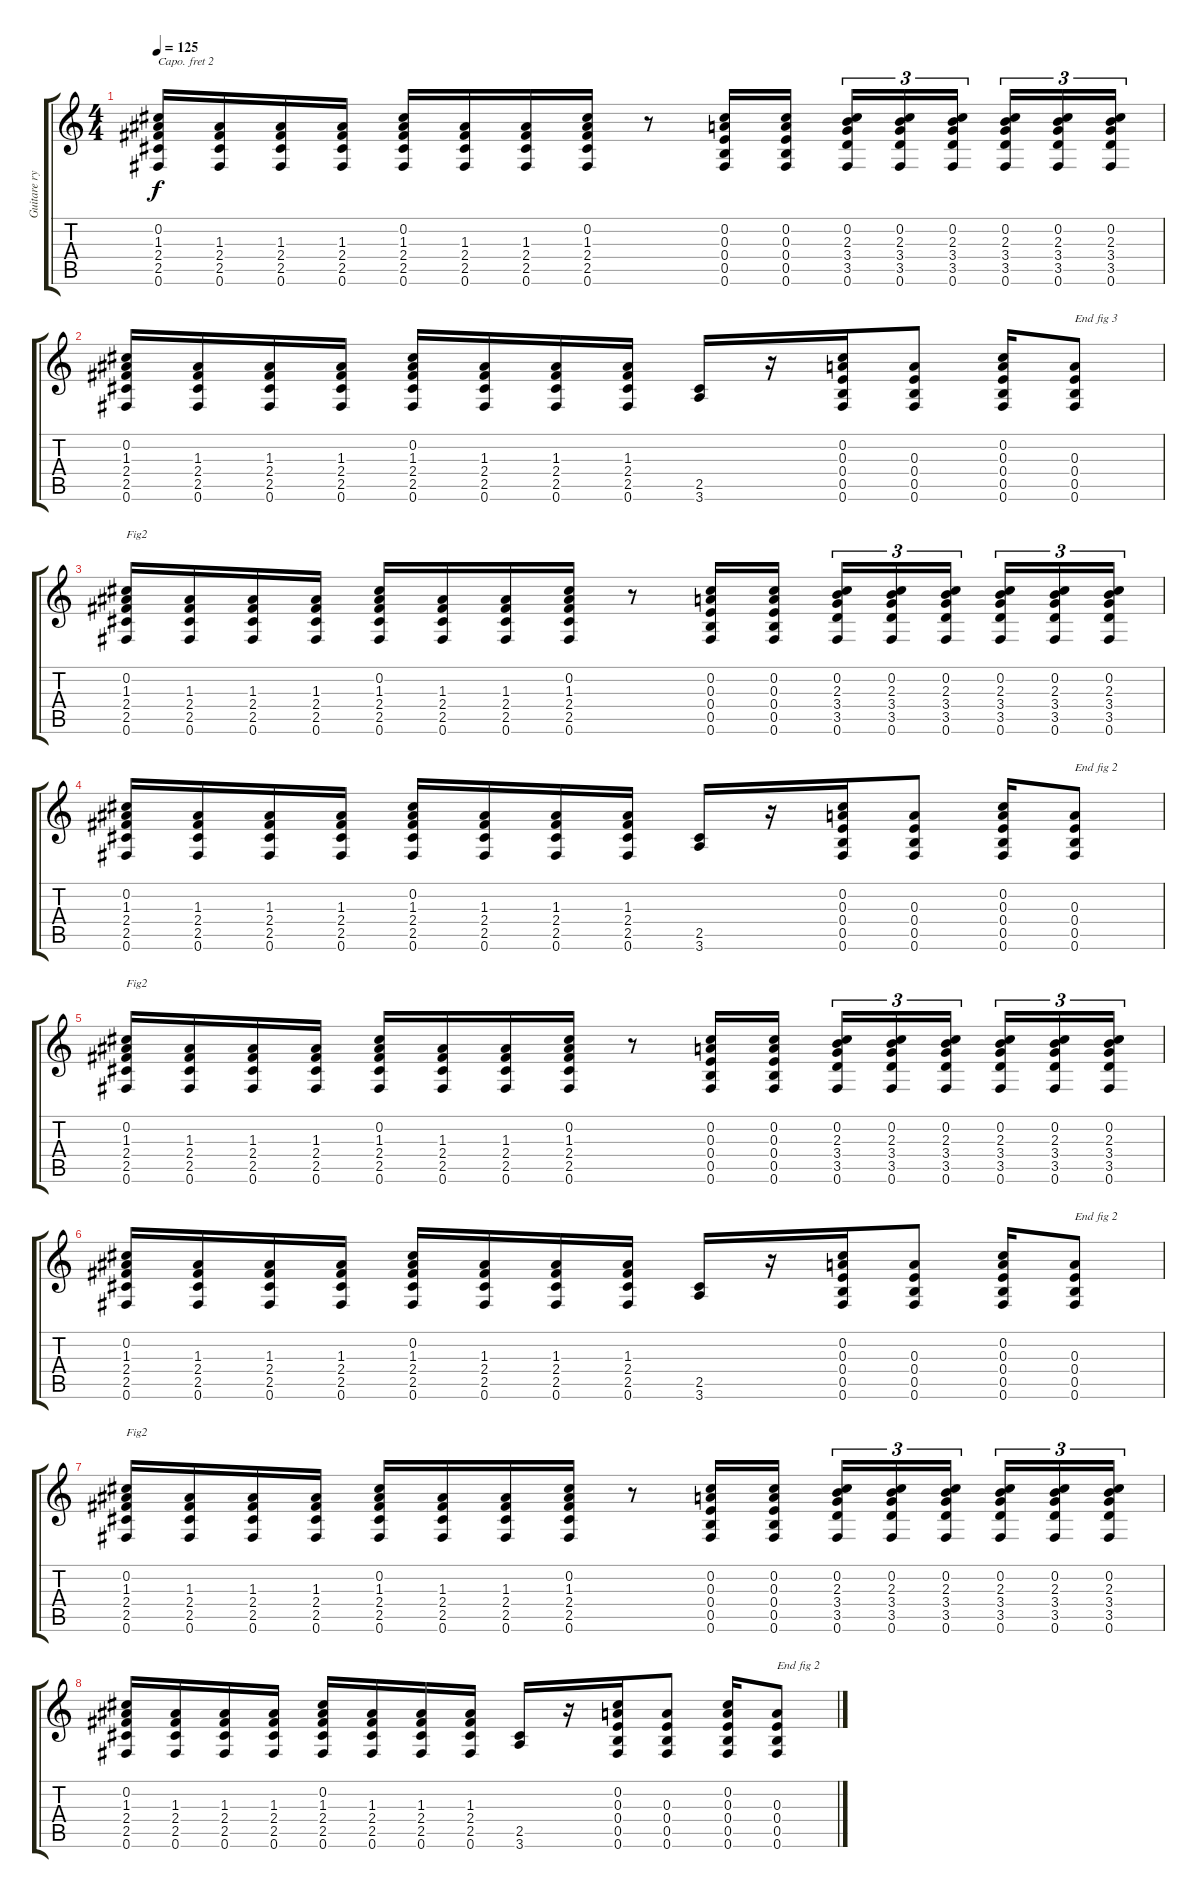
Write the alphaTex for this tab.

\track ("Guitare ryth2 Robert Capo2" "Guitare ry") {instrument acousticguitarsteel}
\staff {score tabs}
\capo 2
\tuning (E4 B3 G3 D3 A2 E2) {hide}
\ts (4 4)
\tempo 125
\clef g2
\ks c
(0.2 1.3 2.4 2.5 0.6).16{dy f} (1.3 2.4 2.5 0.6).16 (1.3 2.4 2.5 0.6).16 (1.3 2.4 2.5 0.6).16 (0.2 1.3 2.4 2.5 0.6).16 (1.3 2.4 2.5 0.6).16 (1.3 2.4 2.5 0.6).16 (0.2 1.3 2.4 2.5 0.6).16 r.8 (0.2 0.3 0.4 0.5 0.6).16 (0.2 0.3 0.4 0.5 0.6).16 (0.2 2.3 3.4 3.5 0.6).16{tu (3 2)} (0.2 2.3 3.4 3.5 0.6).16{tu (3 2)} (0.2 2.3 3.4 3.5 0.6).16{tu (3 2)} (0.2 2.3 3.4 3.5 0.6).16{tu (3 2)} (0.2 2.3 3.4 3.5 0.6).16{tu (3 2)} (0.2 2.3 3.4 3.5 0.6).16{tu (3 2)} |
(0.2 1.3 2.4 2.5 0.6).16 (1.3 2.4 2.5 0.6).16 (1.3 2.4 2.5 0.6).16 (1.3 2.4 2.5 0.6).16 (0.2 1.3 2.4 2.5 0.6).16 (1.3 2.4 2.5 0.6).16 (1.3 2.4 2.5 0.6).16 (1.3 2.4 2.5 0.6).16 (2.5 3.6).16 r.16 (0.2 0.3 0.4 0.5 0.6).16 (0.3 0.4 0.5 0.6).8 (0.2 0.3 0.4 0.5 0.6).16 (0.3 0.4 0.5 0.6).8{txt "End fig 3"} |
(0.2 1.3 2.4 2.5 0.6).16{txt "Fig2"} (1.3 2.4 2.5 0.6).16 (1.3 2.4 2.5 0.6).16 (1.3 2.4 2.5 0.6).16 (0.2 1.3 2.4 2.5 0.6).16 (1.3 2.4 2.5 0.6).16 (1.3 2.4 2.5 0.6).16 (0.2 1.3 2.4 2.5 0.6).16 r.8 (0.2 0.3 0.4 0.5 0.6).16 (0.2 0.3 0.4 0.5 0.6).16 (0.2 2.3 3.4 3.5 0.6).16{tu (3 2)} (0.2 2.3 3.4 3.5 0.6).16{tu (3 2)} (0.2 2.3 3.4 3.5 0.6).16{tu (3 2)} (0.2 2.3 3.4 3.5 0.6).16{tu (3 2)} (0.2 2.3 3.4 3.5 0.6).16{tu (3 2)} (0.2 2.3 3.4 3.5 0.6).16{tu (3 2)} |
(0.2 1.3 2.4 2.5 0.6).16 (1.3 2.4 2.5 0.6).16 (1.3 2.4 2.5 0.6).16 (1.3 2.4 2.5 0.6).16 (0.2 1.3 2.4 2.5 0.6).16 (1.3 2.4 2.5 0.6).16 (1.3 2.4 2.5 0.6).16 (1.3 2.4 2.5 0.6).16 (2.5 3.6).16 r.16 (0.2 0.3 0.4 0.5 0.6).16 (0.3 0.4 0.5 0.6).8 (0.2 0.3 0.4 0.5 0.6).16 (0.3 0.4 0.5 0.6).8{txt "End fig 2"} |
(0.2 1.3 2.4 2.5 0.6).16{txt "Fig2"} (1.3 2.4 2.5 0.6).16 (1.3 2.4 2.5 0.6).16 (1.3 2.4 2.5 0.6).16 (0.2 1.3 2.4 2.5 0.6).16 (1.3 2.4 2.5 0.6).16 (1.3 2.4 2.5 0.6).16 (0.2 1.3 2.4 2.5 0.6).16 r.8 (0.2 0.3 0.4 0.5 0.6).16 (0.2 0.3 0.4 0.5 0.6).16 (0.2 2.3 3.4 3.5 0.6).16{tu (3 2)} (0.2 2.3 3.4 3.5 0.6).16{tu (3 2)} (0.2 2.3 3.4 3.5 0.6).16{tu (3 2)} (0.2 2.3 3.4 3.5 0.6).16{tu (3 2)} (0.2 2.3 3.4 3.5 0.6).16{tu (3 2)} (0.2 2.3 3.4 3.5 0.6).16{tu (3 2)} |
(0.2 1.3 2.4 2.5 0.6).16 (1.3 2.4 2.5 0.6).16 (1.3 2.4 2.5 0.6).16 (1.3 2.4 2.5 0.6).16 (0.2 1.3 2.4 2.5 0.6).16 (1.3 2.4 2.5 0.6).16 (1.3 2.4 2.5 0.6).16 (1.3 2.4 2.5 0.6).16 (2.5 3.6).16 r.16 (0.2 0.3 0.4 0.5 0.6).16 (0.3 0.4 0.5 0.6).8 (0.2 0.3 0.4 0.5 0.6).16 (0.3 0.4 0.5 0.6).8{txt "End fig 2"} |
(0.2 1.3 2.4 2.5 0.6).16{txt "Fig2"} (1.3 2.4 2.5 0.6).16 (1.3 2.4 2.5 0.6).16 (1.3 2.4 2.5 0.6).16 (0.2 1.3 2.4 2.5 0.6).16 (1.3 2.4 2.5 0.6).16 (1.3 2.4 2.5 0.6).16 (0.2 1.3 2.4 2.5 0.6).16 r.8 (0.2 0.3 0.4 0.5 0.6).16 (0.2 0.3 0.4 0.5 0.6).16 (0.2 2.3 3.4 3.5 0.6).16{tu (3 2)} (0.2 2.3 3.4 3.5 0.6).16{tu (3 2)} (0.2 2.3 3.4 3.5 0.6).16{tu (3 2)} (0.2 2.3 3.4 3.5 0.6).16{tu (3 2)} (0.2 2.3 3.4 3.5 0.6).16{tu (3 2)} (0.2 2.3 3.4 3.5 0.6).16{tu (3 2)} |
(0.2 1.3 2.4 2.5 0.6).16 (1.3 2.4 2.5 0.6).16 (1.3 2.4 2.5 0.6).16 (1.3 2.4 2.5 0.6).16 (0.2 1.3 2.4 2.5 0.6).16 (1.3 2.4 2.5 0.6).16 (1.3 2.4 2.5 0.6).16 (1.3 2.4 2.5 0.6).16 (2.5 3.6).16 r.16 (0.2 0.3 0.4 0.5 0.6).16 (0.3 0.4 0.5 0.6).8 (0.2 0.3 0.4 0.5 0.6).16 (0.3 0.4 0.5 0.6).8{txt "End fig 2"}
